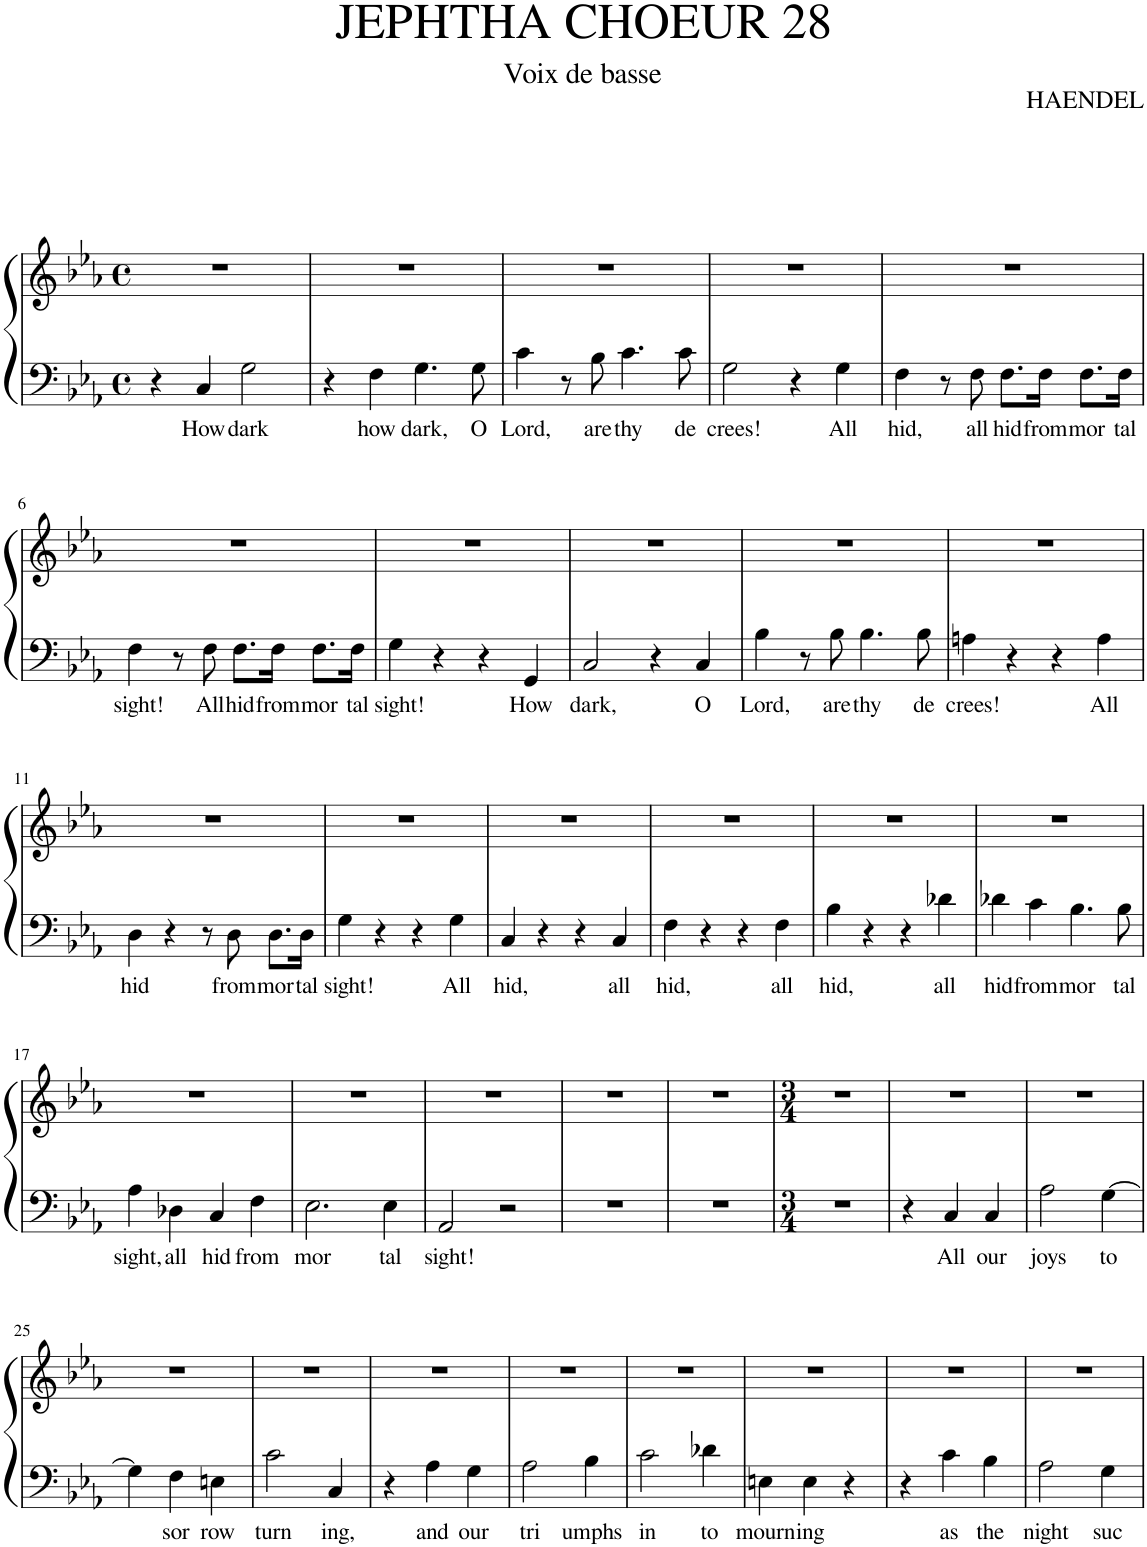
**kern	**text	**kern
*part1	*part1	*part1
*staff2	*staff2	*staff1
*I"Piano	*	*
*I'Pno.	*	*
*clefF4	*	*clefG2
*k[b-e-a-]	*	*k[b-e-a-]
*M4/4	*	*M4/4
*met(c)	*	*met(c)
=1	=1	=1
4r	.	1r
!	!LO:LY:b	!
4C/	How	.
!	!LO:LY:b	!
2G\	dark	.
=2	=2	=2
4r	.	1r
!	!LO:LY:b	!
4F\	how	.
!	!LO:LY:b	!
4.G\	dark,	.
!	!LO:LY:b	!
8G\	O	.
=3	=3	=3
!	!LO:LY:b	!
4c\	Lord,	1r
8r	.	.
!	!LO:LY:b	!
8B-\	are	.
!	!LO:LY:b	!
4.c\	thy	.
!	!LO:LY:b	!
8c\	de	.
=4	=4	=4
!	!LO:LY:b	!
2G\	crees!	1r
4r	.	.
!	!LO:LY:b	!
4G\	All	.
=5	=5	=5
!	!LO:LY:b	!
4F\	hid,	1r
8r	.	.
!	!LO:LY:b	!
8F\	all	.
!	!LO:LY:b	!
8.F\L	hid	.
!	!LO:LY:b	!
16F\Jk	from	.
!	!LO:LY:b	!
8.F\L	mor	.
!	!LO:LY:b	!
16F\Jk	tal	.
!!LO:LB:g=z
=6	=6	=6
!	!LO:LY:b	!
4F\	sight!	1r
8r	.	.
!	!LO:LY:b	!
8F\	All	.
!	!LO:LY:b	!
8.F\L	hid	.
!	!LO:LY:b	!
16F\Jk	from	.
!	!LO:LY:b	!
8.F\L	mor	.
!	!LO:LY:b	!
16F\Jk	tal	.
=7	=7	=7
!	!LO:LY:b	!
4G\	sight!	1r
4r	.	.
4r	.	.
!	!LO:LY:b	!
4GG/	How	.
=8	=8	=8
!	!LO:LY:b	!
2C/	dark,	1r
4r	.	.
!	!LO:LY:b	!
4C/	O	.
=9	=9	=9
!	!LO:LY:b	!
4B-\	Lord,	1r
8r	.	.
!	!LO:LY:b	!
8B-\	are	.
!	!LO:LY:b	!
4.B-\	thy	.
!	!LO:LY:b	!
8B-\	de	.
=10	=10	=10
!	!LO:LY:b	!
4An\	crees!	1r
4r	.	.
4r	.	.
!	!LO:LY:b	!
4A\	All	.
!!LO:LB:g=z
=11	=11	=11
!	!LO:LY:b	!
4D\	hid	1r
4r	.	.
8r	.	.
!	!LO:LY:b	!
8D\	from	.
!	!LO:LY:b	!
8.D\L	mor	.
!	!LO:LY:b	!
16D\Jk	tal	.
=12	=12	=12
!	!LO:LY:b	!
4G\	sight!	1r
4r	.	.
4r	.	.
!	!LO:LY:b	!
4G\	All	.
=13	=13	=13
!	!LO:LY:b	!
4C/	hid,	1r
4r	.	.
4r	.	.
!	!LO:LY:b	!
4C/	all	.
=14	=14	=14
!	!LO:LY:b	!
4F\	hid,	1r
4r	.	.
4r	.	.
!	!LO:LY:b	!
4F\	all	.
=15	=15	=15
!	!LO:LY:b	!
4B-\	hid,	1r
4r	.	.
4r	.	.
!	!LO:LY:b	!
4d-X\	all	.
=16	=16	=16
!	!LO:LY:b	!
4d-X\	hid	1r
!	!LO:LY:b	!
4c\	from	.
!	!LO:LY:b	!
4.B-\	mor	.
!	!LO:LY:b	!
8B-\	tal	.
!!LO:LB:g=z
=17	=17	=17
!	!LO:LY:b	!
4A-\	sight,	1r
!	!LO:LY:b	!
4D-X\	all	.
!	!LO:LY:b	!
4C/	hid	.
!	!LO:LY:b	!
4F\	from	.
=18	=18	=18
!	!LO:LY:b	!
2.E-\	mor	1r
!	!LO:LY:b	!
4E-\	tal	.
=19	=19	=19
!	!LO:LY:b	!
2AA-/	sight!	1r
2r	.	.
=20	=20	=20
1r	.	1r
=21	=21	=21
1r	.	1r
=22	=22	=22
*M3/4	*	*M3/4
2.r	.	2.r
=23	=23	=23
4r	.	2.r
!	!LO:LY:b	!
4C/	All	.
!	!LO:LY:b	!
4C/	our	.
=24	=24	=24
!	!LO:LY:b	!
2A-\	joys	2.r
!	!LO:LY:b	!
[4G\	to	.
!!LO:LB:g=z
=25	=25	=25
4G\]	.	2.r
!	!LO:LY:b	!
4F\	sor	.
!	!LO:LY:b	!
4En\	row	.
=26	=26	=26
!	!LO:LY:b	!
2c\	turn	2.r
!	!LO:LY:b	!
4C/	ing,	.
=27	=27	=27
4r	.	2.r
!	!LO:LY:b	!
4A-\	and	.
!	!LO:LY:b	!
4G\	our	.
=28	=28	=28
!	!LO:LY:b	!
2A-\	tri	2.r
!	!LO:LY:b	!
4B-\	umphs	.
=29	=29	=29
!	!LO:LY:b	!
2c\	in	2.r
!	!LO:LY:b	!
4d-X\	to	.
=30	=30	=30
!	!LO:LY:b	!
4En\	mourn	2.r
!	!LO:LY:b	!
4E\	ing	.
4r	.	.
=31	=31	=31
4r	.	2.r
!	!LO:LY:b	!
4c\	as	.
!	!LO:LY:b	!
4B-\	the	.
=32	=32	=32
!	!LO:LY:b	!
2A-\	night	2.r
!	!LO:LY:b	!
4G\	suc	.
=	=	=
*-	*-	*-
